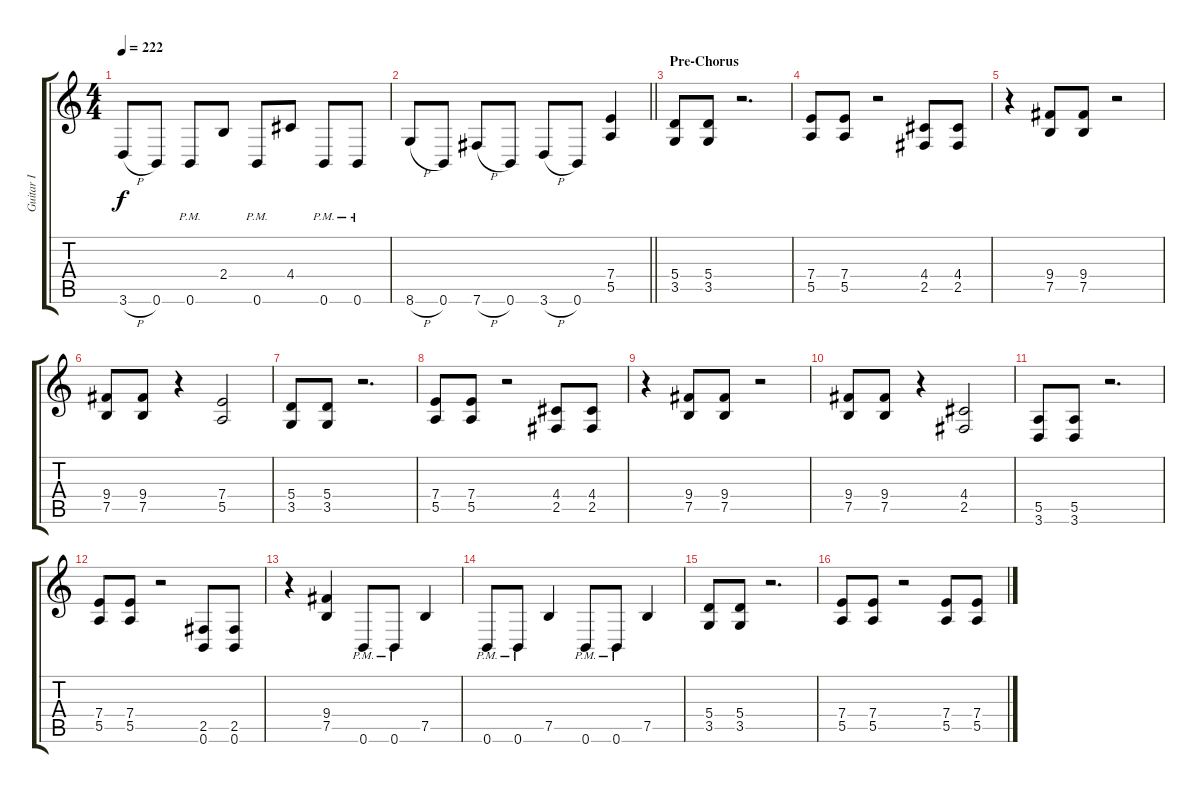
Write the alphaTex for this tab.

\track ("Guitar I" "Guitar I") {instrument distortionguitar}
\staff {score tabs}
\tuning (B3 Gb3 D3 A2 E2 B1) {hide}
\ts (4 4)
\tempo 222
\clef g2
\ks c
3.6{h}.8{dy f} 0.6.8 0.6{pm}.8 2.4.8 0.6{pm}.8 4.4.8 0.6{pm}.8 0.6{pm}.8 |
\barLineRight lightlight
8.6{h}.8 0.6.8 7.6{h}.8 0.6.8 3.6{h}.8 0.6.8 (7.4 5.5).4 |
\section ("" "Pre-Chorus")
(5.4 3.5).8 (5.4 3.5).8 r.2{d} |
(7.4 5.5).8 (7.4 5.5).8 r.2 (4.4 2.5).8 (4.4 2.5).8 |
r.4 (9.4 7.5).8 (9.4 7.5).8 r.2 |
(9.4 7.5).8 (9.4 7.5).8 r.4 (7.4 5.5).2 |
(5.4 3.5).8 (5.4 3.5).8 r.2{d} |
(7.4 5.5).8 (7.4 5.5).8 r.2 (4.4 2.5).8 (4.4 2.5).8 |
r.4 (9.4 7.5).8 (9.4 7.5).8 r.2 |
(9.4 7.5).8 (9.4 7.5).8 r.4 (4.4 2.5).2 |
(5.5 3.6).8 (5.5 3.6).8 r.2{d} |
(7.4 5.5).8 (7.4 5.5).8 r.2 (2.5 0.6).8 (2.5 0.6).8 |
r.4 (9.4 7.5).4 0.6{pm}.8 0.6{pm}.8 7.5.4 |
0.6{pm}.8 0.6{pm}.8 7.5.4 0.6{pm}.8 0.6{pm}.8 7.5.4 |
(5.4 3.5).8 (5.4 3.5).8 r.2{d} |
(7.4 5.5).8 (7.4 5.5).8 r.2 (7.4 5.5).8 (7.4 5.5).8
